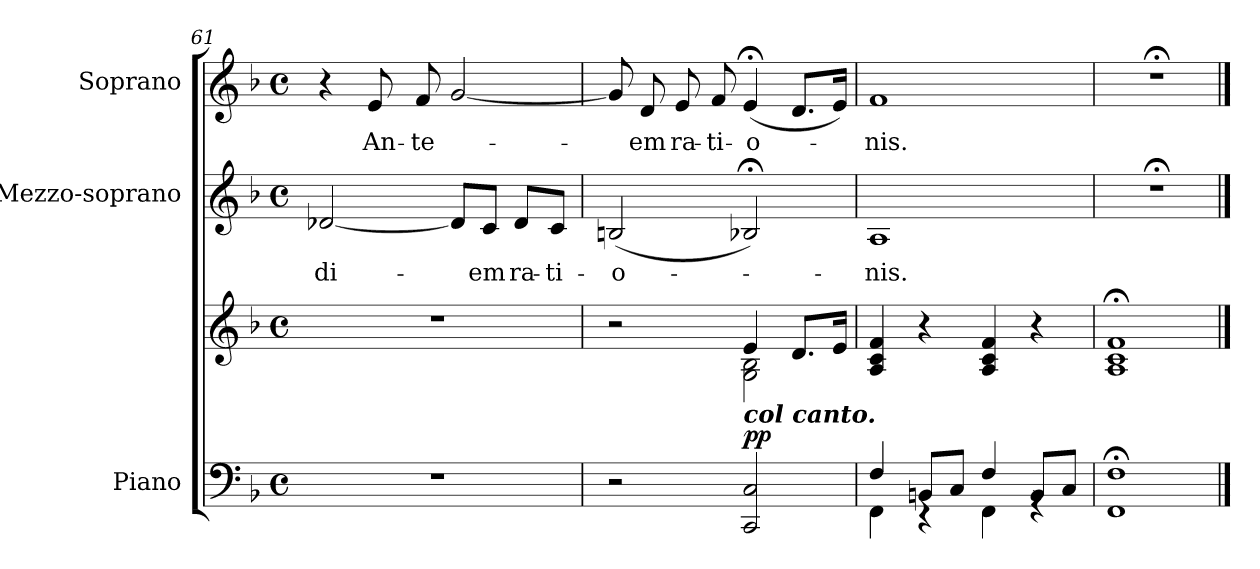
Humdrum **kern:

**kern	**kern	**dynam	**kern	**text	**kern	**text
*part3	*part3	*part3	*part2	*part2	*part1	*part1
*staff4	*staff3	*staff3/4	*staff2	*staff2	*staff1	*staff1
*I"Piano	*	*	*I"Mezzo-soprano	*	*I"Soprano	*
*I'Pno.	*	*	*I'Mzs.	*	*I'S.	*
!!LO:LB:g=z
*clefF4	*clefG2	*	*clefG2	*	*clefG2	*
*k[b-]	*k[b-]	*	*k[b-]	*	*k[b-]	*
*M4/4	*M4/4	*	*M4/4	*	*M4/4	*
*met(c)	*met(c)	*	*met(c)	*	*met(c)	*
=61	=61	=61	=61	=61	=61	=61
1r	1r	.	[2d-X/	di-	4r	.
.	.	.	.	.	8e/	An-
.	.	.	.	.	8f/	-te-
.	.	.	8d-/L]	.	[2g/	.
.	.	.	8c/J	-em	.	.
.	.	.	8d-/L	ra-	.	.
.	.	.	8c/J	-ti-	.	.
=62	=62	=62	=62	=62	=62	=62
*	*^	*	*	*	*	*
2r	2r	2ryy	.	(>2Bn/	-o-	8g/]	.
.	.	.	.	.	.	8d/	-em
.	.	.	.	.	.	8e/	ra-
.	.	.	.	.	.	8f/	-ti-
!LO:TX:a:Bi:t=col canto.	!	!	!	!	!	!	!
!	!	!	!LO:DY:a=2	!	!	!	!
2CC/ 2C/	4e/	2G\ 2B-\	pp	2B-X;</)	.	(4e;</	-o-
.	8.d/L	.	.	.	.	8.d/L	.
.	16e/Jk	.	.	.	.	16e/Jk)	.
*	*v	*v	*	*	*	*	*
=63	=63	=63	=63	=63	=63	=63
*^	*	*	*	*	*	*
4F/	4FF\	4A/ 4c/ 4f/	.	1A	-nis.	1f	-nis.
8BBn/L	4rEE	4r	.	.	.	.	.
8C/J	.	.	.	.	.	.	.
4F/	4FF\	4A/ 4c/ 4f/	.	.	.	.	.
8BB/L	4rGG	4r	.	.	.	.	.
8C/J	.	.	.	.	.	.	.
=64	=64	=64	=64	=64	=64	=64	=64
1F;<	1FF	1A;< 1c;< 1f;<	.	1r;<	.	1r;<	.
*v	*v	*	*	*	*	*	*
==	==	==	==	==	==	==
*-	*-	*-	*-	*-	*-	*-
